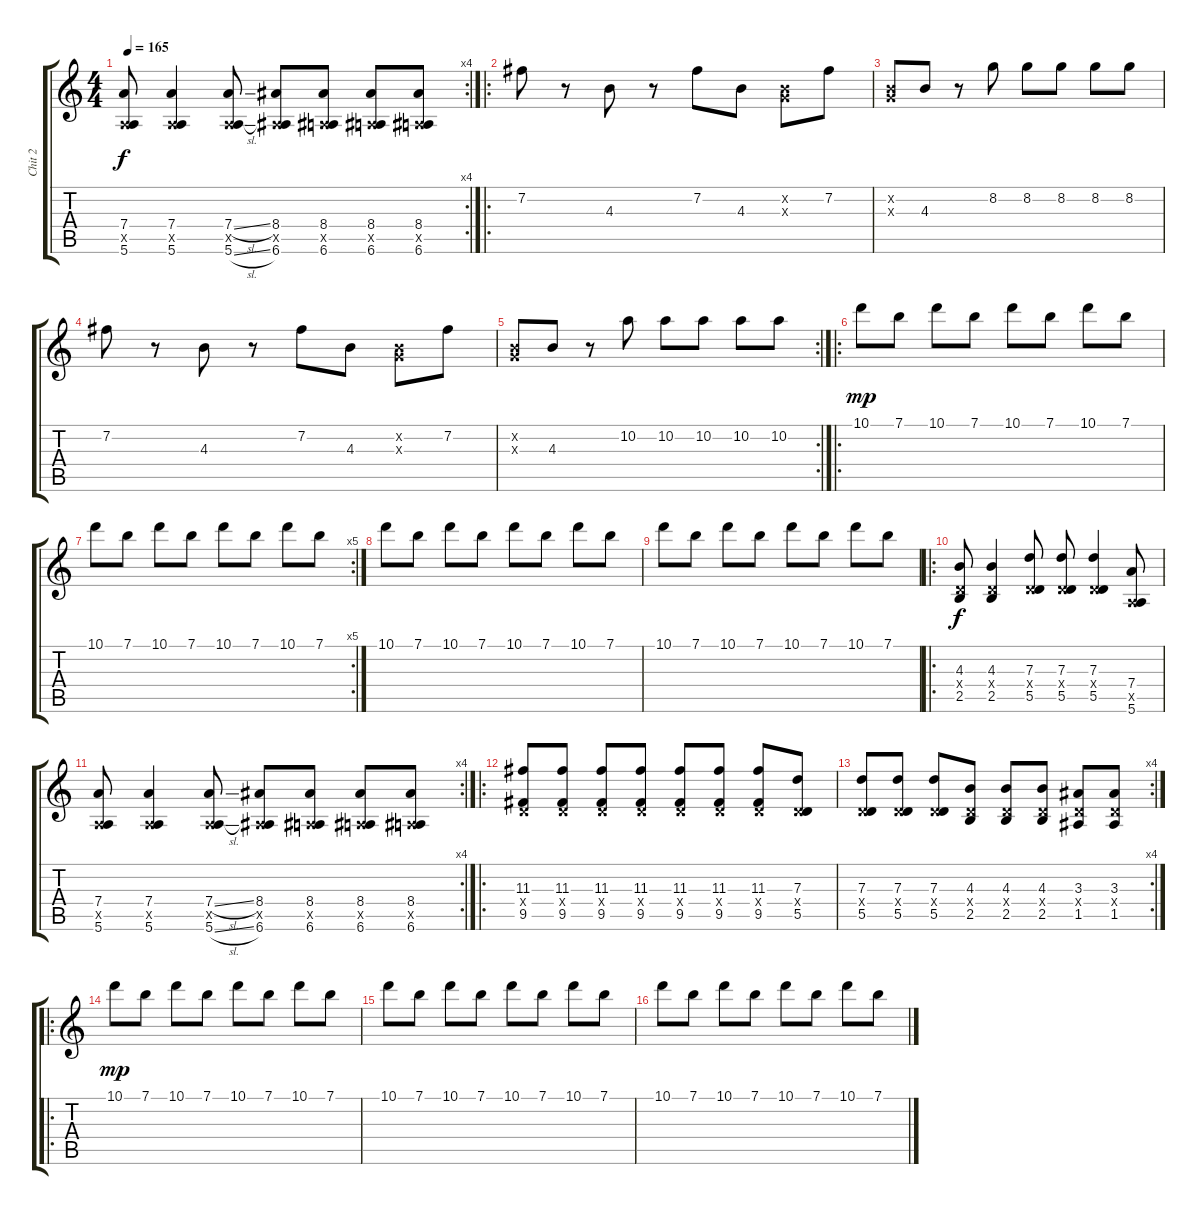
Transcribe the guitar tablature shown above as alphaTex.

\track ("Chit 2" "Chit 2") {instrument distortionguitar}
\staff {score tabs}
\tuning (E4 B3 G3 D3 A2 E2) {hide}
\rc 4
\ts (4 4)
\tempo 165
\clef g2
\ks c
(7.4 0.5{x} 5.6).8{dy f} (7.4 0.5{x} 5.6).4 (7.4{sl} 0.5{x} 5.6{sl}).8 (8.4 0.5{x} 6.6).8 (8.4 0.5{x} 6.6).8 (8.4 0.5{x} 6.6).8 (8.4 0.5{x} 6.6).8 |
\ro
7.2.8 r.8 4.3.8 r.8 7.2.8 4.3.8 (0.2{x} 0.3{x}).8 7.2.8 |
(0.2{x} 0.3{x}).8 4.3.8 r.8 8.2.8 8.2.8 8.2.8 8.2.8 8.2.8 |
7.2.8 r.8 4.3.8 r.8 7.2.8 4.3.8 (0.2{x} 0.3{x}).8 7.2.8 |
\rc 2
(0.2{x} 0.3{x}).8 4.3.8 r.8 10.2.8 10.2.8 10.2.8 10.2.8 10.2.8 |
\ro
10.1.8{dy mp} 7.1.8 10.1.8 7.1.8 10.1.8 7.1.8 10.1.8 7.1.8 |
\rc 5
10.1.8 7.1.8 10.1.8 7.1.8 10.1.8 7.1.8 10.1.8 7.1.8 |
10.1.8 7.1.8 10.1.8 7.1.8 10.1.8 7.1.8 10.1.8 7.1.8 |
10.1.8 7.1.8 10.1.8 7.1.8 10.1.8 7.1.8 10.1.8 7.1.8 |
\ro
(4.3 0.4{x} 2.5).8{dy f} (4.3 0.4{x} 2.5).4 (7.3 0.4{x} 5.5).8 (7.3 0.4{x} 5.5).8 (7.3 0.4{x} 5.5).4 (7.4 0.5{x} 5.6).8 |
\rc 4
(7.4 0.5{x} 5.6).8 (7.4 0.5{x} 5.6).4 (7.4{sl} 0.5{x} 5.6{sl}).8 (8.4 0.5{x} 6.6).8 (8.4 0.5{x} 6.6).8 (8.4 0.5{x} 6.6).8 (8.4 0.5{x} 6.6).8 |
\ro
(11.3 0.4{x} 9.5).8 (11.3 0.4{x} 9.5).8 (11.3 0.4{x} 9.5).8 (11.3 0.4{x} 9.5).8 (11.3 0.4{x} 9.5).8 (11.3 0.4{x} 9.5).8 (11.3 0.4{x} 9.5).8 (7.3 0.4{x} 5.5).8 |
\rc 4
(7.3 0.4{x} 5.5).8 (7.3 0.4{x} 5.5).8 (7.3 0.4{x} 5.5).8 (4.3 0.4{x} 2.5).8 (4.3 0.4{x} 2.5).8 (4.3 0.4{x} 2.5).8 (3.3 0.4{x} 1.5).8 (3.3 0.4{x} 1.5).8 |
\ro
10.1.8{dy mp} 7.1.8 10.1.8 7.1.8 10.1.8 7.1.8 10.1.8 7.1.8 |
10.1.8 7.1.8 10.1.8 7.1.8 10.1.8 7.1.8 10.1.8 7.1.8 |
10.1.8 7.1.8 10.1.8 7.1.8 10.1.8 7.1.8 10.1.8 7.1.8
